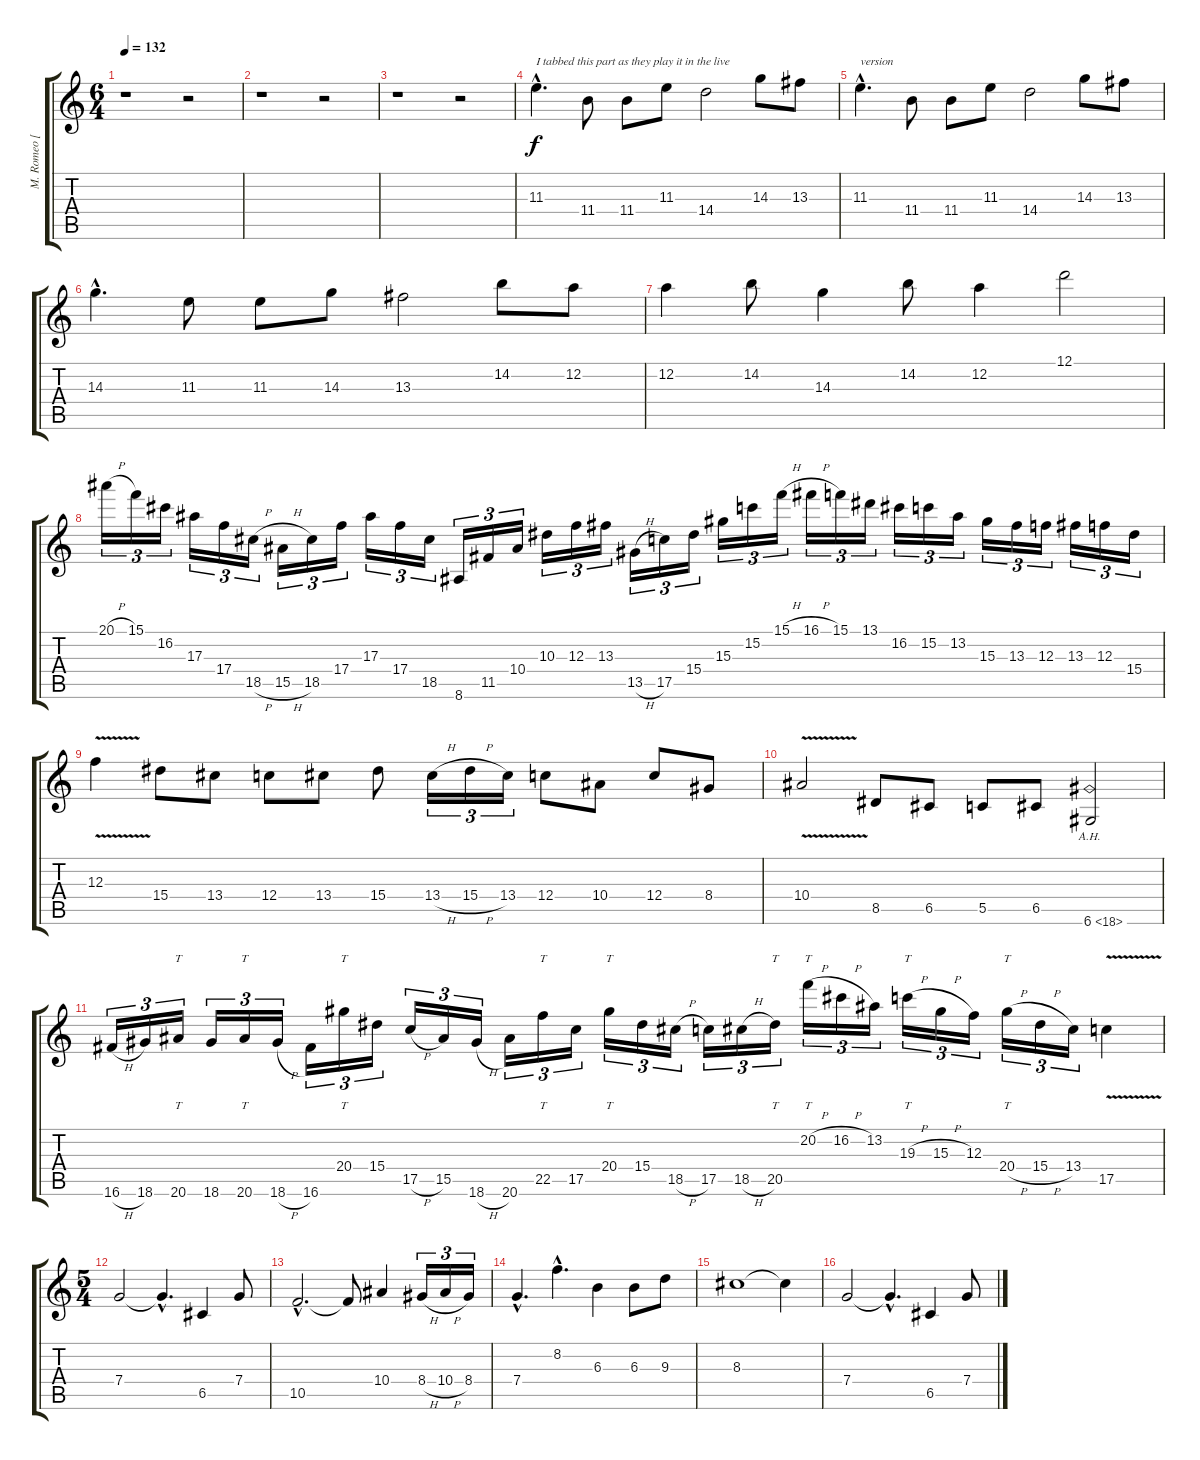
\track ("M. Romeo [Solo, Fills, Acoustic]" "M. Romeo [") {instrument distortionguitar}
\staff {score tabs}
\tuning (D4 A3 F3 C3 G2 D2) {hide}
\ts (6 4)
\tempo 132
\clef g2
\ks c
r.1{dy f} r.2 |
r.1 r.2 |
r.1 r.2 |
11.3{hac}.4{d txt "I tabbed this part as they play it in the live" volume 16} 11.4.8 11.4.8 11.3.8 14.4.2 14.3.8 13.3.8 |
11.3{hac}.4{d txt "version"} 11.4.8 11.4.8 11.3.8 14.4.2 14.3.8 13.3.8 |
14.3{hac}.4{d} 11.3.8 11.3.8 14.3.8 13.3.2 14.2.8 12.2.8 |
12.2.4 14.2.8 14.3.4 14.2.8 12.2.4 12.1.2 |
20.1{h}.16{tu (3 2)} 15.1.16{tu (3 2)} 16.2.16{tu (3 2)} 17.3.16{tu (3 2)} 17.4.16{tu (3 2)} 18.5{h}.16{tu (3 2)} 15.5{h}.16{tu (3 2)} 18.5.16{tu (3 2)} 17.4.16{tu (3 2)} 17.3.16{tu (3 2)} 17.4.16{tu (3 2)} 18.5.16{tu (3 2)} 8.6.16{tu (3 2)} 11.5.16{tu (3 2)} 10.4.16{tu (3 2)} 10.3.16{tu (3 2)} 12.3.16{tu (3 2)} 13.3.16{tu (3 2)} 13.5{h}.16{tu (3 2)} 17.5.16{tu (3 2)} 15.4.16{tu (3 2)} 15.3.16{tu (3 2)} 15.2.16{tu (3 2)} 15.1{h}.16{tu (3 2)} 16.1{h}.16{tu (3 2)} 15.1.16{tu (3 2)} 13.1.16{tu (3 2)} 16.2.16{tu (3 2)} 15.2.16{tu (3 2)} 13.2.16{tu (3 2)} 15.3.16{tu (3 2)} 13.3.16{tu (3 2)} 12.3.16{tu (3 2)} 13.3.16{tu (3 2)} 12.3.16{tu (3 2)} 15.4.16{tu (3 2)} |
12.3{v}.4 15.4.8 13.4.8 12.4.8 13.4.8 15.4.8 13.4{h}.16{tu (3 2)} 15.4{h}.16{tu (3 2)} 13.4.16{tu (3 2)} 12.4.8 10.4.8 12.4.8 8.4.8 |
10.4{v}.2 8.5.8 6.5.8 5.5.8 6.5.8 6.6{ah 12}.2 |
16.6{h}.16{tu (3 2)} 18.6.16{tu (3 2)} 20.6.16{tt tu (3 2)} 18.6.16{tu (3 2)} 20.6.16{tt tu (3 2)} 18.6{h}.16{tu (3 2)} 16.6.16{tu (3 2)} 20.4.16{tt tu (3 2)} 15.4.16{tu (3 2)} 17.5{h}.16{tu (3 2)} 15.5.16{tu (3 2)} 18.6{h}.16{tu (3 2)} 20.6.16{tu (3 2)} 22.5.16{tt tu (3 2)} 17.5.16{tu (3 2)} 20.4.16{tt tu (3 2)} 15.4.16{tu (3 2)} 18.5{h}.16{tu (3 2)} 17.5.16{tu (3 2)} 18.5{h}.16{tu (3 2)} 20.5.16{tt tu (3 2)} 20.2{h}.16{tt tu (3 2)} 16.2{h}.16{tu (3 2)} 13.2.16{tu (3 2)} 19.3{h}.16{tt tu (3 2)} 15.3{h}.16{tu (3 2)} 12.3.16{tu (3 2)} 20.4{h}.16{tt tu (3 2)} 15.4{h}.16{tu (3 2)} 13.4.16{tu (3 2)} 17.5{v}.4 |
\ts (5 4)
7.4.2 7.4{hac t}.4{d} 6.5.4 7.4.8 |
10.5{hac}.2{d} 10.5{t}.8 10.4.4 8.4{h}.16{tu (3 2)} 10.4{h}.16{tu (3 2)} 8.4.16{tu (3 2)} |
7.4{hac}.4{d} 8.2{hac}.4{d} 6.3.4 6.3.8 9.3.8 |
8.3.1 8.3{t}.4 |
7.4.2 7.4{hac t}.4{d} 6.5.4 7.4.8
